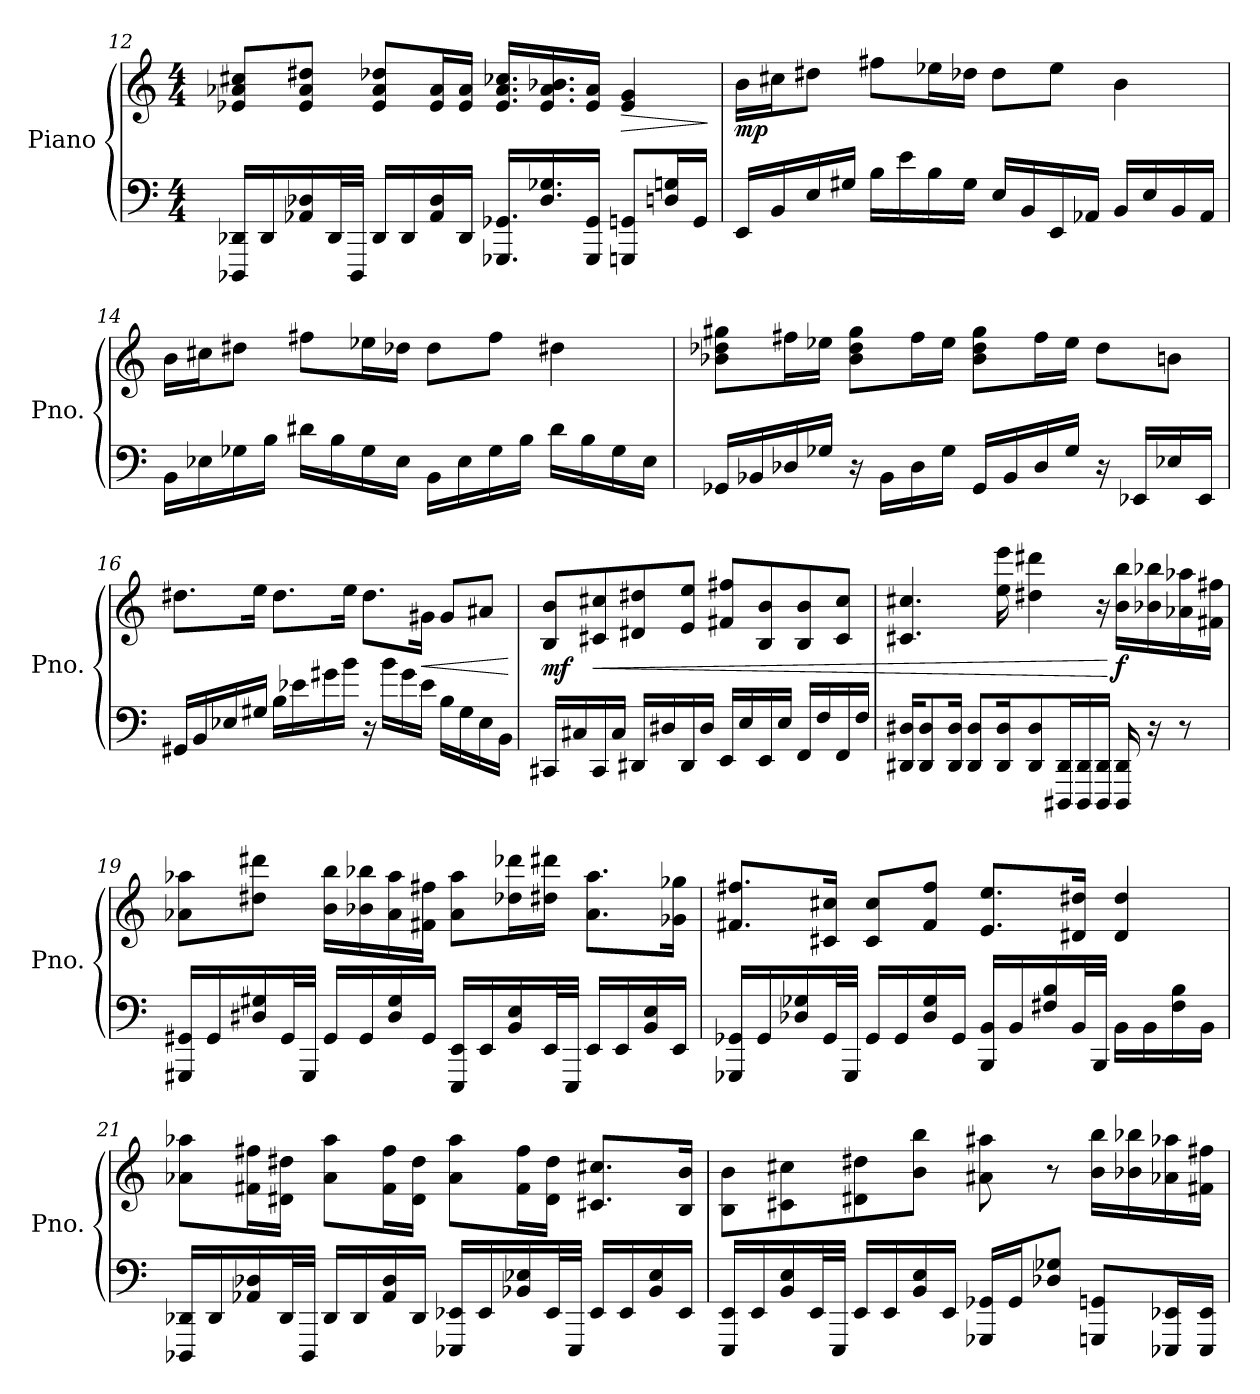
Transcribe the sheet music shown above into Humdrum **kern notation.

**kern	**kern	**dynam
*part1	*part1	*part1
*staff2	*staff1	*staff1/2
*I"Piano	*	*
*I'Pno.	*	*
!!LO:LB:g=z
*clefF4	*clefG2	*
*k[]	*k[]	*
*M4/4	*M4/4	*
=12	=12	=12
16DDD-X/ 16DD-X/LL	8e-X/ 8a-X/ 8cc#X/L	.
16DD-/	.	.
16AA-X/ 16D-X/	8e-/ 8a-/ 8dd#X/J	.
32DD-/L	.	.
32DDD-/JJJ	.	.
16DD-/LL	8e-/ 8a-/ 8dd-X/L	.
16DD-/	.	.
16AA-/ 16D-/	16e-/ 16a-/L	.
16DD-/JJ	16e-/ 16a-/JJ	.
16.GGG-X/ 16.GG-X/LL	16.e-/ 16.a-/ 16.cc-X/LL	.
16.D-/ 16.G-X/	16.e-/ 16.a-/ 16.b-X/	.
16GGG-/ 16GG-/JJ	16e-/ 16a-/JJ	.
!	!	!LO:HP:b
8GGGn/ 8GGn/L	4e-/ 4g/	>
16Dn/ 16Gn/L	.	.
16GG/JJ	.	.
.	.	]
=13	=13	=13
!	!	!LO:DY:b
16EE/LL	16b\LL	mp
16BB/	16cc#X\J	.
16E/	8dd#X\J	.
16G#X/JJ	.	.
16B\LL	8ff#X\L	.
16e\	.	.
16B\	16ee-X\L	.
16G#\JJ	16dd-X\JJ	.
16E/LL	8dd-\L	.
16BB/	.	.
16EE/	8ee-\J	.
16AA-X/JJ	.	.
16BB/LL	4b\	.
16E/	.	.
16BB/	.	.
16AA-/JJ	.	.
!!LO:LB:g=z
=14	=14	=14
16BB\LL	16b\LL	.
16E-X\	16cc#X\J	.
16G-X\	8dd#X\J	.
16B\JJ	.	.
16d#X\LL	8ff#X\L	.
16B\	.	.
16G-\	16ee-X\L	.
16E-\JJ	16dd-X\JJ	.
16BB\LL	8dd-\L	.
16E-\	.	.
16G-\	8ff#\J	.
16B\JJ	.	.
16d#\LL	4dd#X\	.
16B\	.	.
16G-\	.	.
16E-\JJ	.	.
=15	=15	=15
16GG-X/LL	8b-X\ 8dd-X\ 8gg#X\L	.
16BB-X/	.	.
16D-X/	16ff#X\L	.
16G-X/JJ	16ee-X\JJ	.
16r	8b-\ 8dd-\ 8gg#\L	.
16BB-\LL	.	.
16D-\	16ff#\L	.
16G-\JJ	16ee-\JJ	.
16GG-/LL	8b-\ 8dd-\ 8gg#\L	.
16BB-/	.	.
16D-/	16ff#\L	.
16G-/JJ	16ee-\JJ	.
16r	8dd-\L	.
16EE-X/LL	.	.
16E-X/	8bn\J	.
16EE-/JJ	.	.
!!LO:LB:g=z
=16	=16	=16
16GG#X/LL	8.dd#X\L	.
16BB/	.	.
16E-X/	.	.
16G#X/JJ	16ee\Jk	.
16B\LL	8.dd#\L	.
16e-X\	.	.
16g#X\	.	.
16b\JJ	16ee\Jk	.
16r	8.dd#\L	.
16b\LL	.	.
16g#\	.	.
!	!	!LO:HP:b
16e-\JJ	16g#X\Jk	<
16B\LL	8g#/L	.
16G#\	.	.
16E-\	8a#X/J	.
16BB\JJ	.	.
.	.	[
=17	=17	=17
!	!	!LO:DY:b
16CC#X/LL	8B/ 8b/L	mf
16C#X/	.	.
!	!	!LO:HP:b
16CC#/	8c#X/ 8cc#X/	<
16C#/JJ	.	.
16DD#X/LL	8d#X/ 8dd#X/	.
16D#X/	.	.
16DD#/	8e/ 8ee/J	.
16D#/JJ	.	.
16EE/LL	8f#X/ 8ff#X/L	.
16E/	.	.
16EE/	8B/ 8b/	.
16E/JJ	.	.
16FF/LL	8B/ 8b/	.
16F/	.	.
16FF/	8c#/ 8cc#/J	.
16F/JJ	.	.
!!LO:PB:g=z
=18	=18	=18
16DD#X/ 16D#X/KL	4.c#X/ 4.cc#X/	.
8DD#/ 8D#/	.	.
16DD#/ 16D#/Jk	.	.
8DD#/ 8D#/L	.	.
16DD#/ 16D#/K	16ee\ 16eee\	.
8DD#/ 8D#/	4dd#X\ 4ddd#X\	.
16DDD#X/ 16DD#/L	.	.
16DDD#/ 16DD#/	.	.
16DDD#/ 16DD#/JJ	16r	.
!	!	!LO:DY:n=1:b
16DDD#/ 16DD#/	16b\ 16bb\LL	[ f
16r	16b-X\ 16bb-X\	.
8r	16a-X\ 16aa-X\	.
.	16f#X\ 16ff#X\JJ	.
=19	=19	=19
16GGG#X/ 16GG#X/LL	8a-X\ 8aa-X\L	.
16GG#/	.	.
16D#X/ 16G#X/	8dd#X\ 8ddd#X\J	.
32GG#/L	.	.
32GGG#/JJJ	.	.
16GG#/LL	16b\ 16bb\LL	.
16GG#/	16b-X\ 16bb-X\	.
16D#/ 16G#/	16a-\ 16aa-\	.
16GG#/JJ	16f#X\ 16ff#X\JJ	.
16EEE/ 16EE/LL	8a-\ 8aa-\L	.
16EE/	.	.
16BB/ 16E/	16dd-X\ 16ddd-X\L	.
32EE/L	16dd#X\ 16ddd#X\JJ	.
32EEE/JJJ	.	.
16EE/LL	8.a-\ 8.aa-\L	.
16EE/	.	.
16BB/ 16E/	.	.
16EE/JJ	16g-X\ 16gg-X\Jk	.
!!LO:LB:g=z
=20	=20	=20
16GGG-X/ 16GG-X/LL	8.f#X/ 8.ff#X/L	.
16GG-/	.	.
16D-X/ 16G-X/	.	.
32GG-/L	16c#X/ 16cc#X/Jk	.
32GGG-/JJJ	.	.
16GG-/LL	8c#/ 8cc#/L	.
16GG-/	.	.
16D-/ 16G-/	8f#/ 8ff#/J	.
16GG-/JJ	.	.
16BBB/ 16BB/LL	8.e/ 8.ee/L	.
16BB/	.	.
16F#X/ 16B/	.	.
32BB/L	16d#X/ 16dd#X/Jk	.
32BBB/JJJ	.	.
16BB\LL	4d#/ 4dd#/	.
16BB\	.	.
16F#\ 16B\	.	.
16BB\JJ	.	.
=21	=21	=21
16DDD-X/ 16DD-X/LL	8a-X\ 8aa-X\L	.
16DD-/	.	.
16AA-X/ 16D-X/	16f#X\ 16ff#X\L	.
32DD-/L	16d#X\ 16dd#X\JJ	.
32DDD-/JJJ	.	.
16DD-/LL	8a-\ 8aa-\L	.
16DD-/	.	.
16AA-/ 16D-/	16f#\ 16ff#\L	.
16DD-/JJ	16d#\ 16dd#\JJ	.
16EEE-X/ 16EE-X/LL	8a-\ 8aa-\L	.
16EE-/	.	.
16BB-X/ 16E-X/	16f#\ 16ff#\L	.
32EE-/L	16d#\ 16dd#\JJ	.
32EEE-/JJJ	.	.
16EE-/LL	8.c#X/ 8.cc#X/L	.
16EE-/	.	.
16BB-/ 16E-/	.	.
16EE-/JJ	16B/ 16b/Jk	.
!!LO:LB:g=z
=22	=22	=22
16EEE/ 16EE/LL	8B\ 8b\L	.
16EE/	.	.
16BB/ 16E/	8c#X\ 8cc#X\	.
32EE/L	.	.
32EEE/JJJ	.	.
16EE/LL	8d#X\ 8dd#X\	.
16EE/	.	.
16BB/ 16E/	8b\ 8bb\J	.
16EE/JJ	.	.
16GGG-X/ 16GG-X/LL	8a#X\ 8aa#X\	.
16GG-/J	.	.
8D-X/ 8G-X/J	8r	.
8GGGn/ 8GGn/L	16b\ 16bb\LL	.
.	16b-X\ 16bb-X\	.
16EEE-X/ 16EE-X/L	16a-X\ 16aa-X\	.
16EEE-/ 16EE-/JJ	16f#X\ 16ff#X\JJ	.
=	=	=
*-	*-	*-
